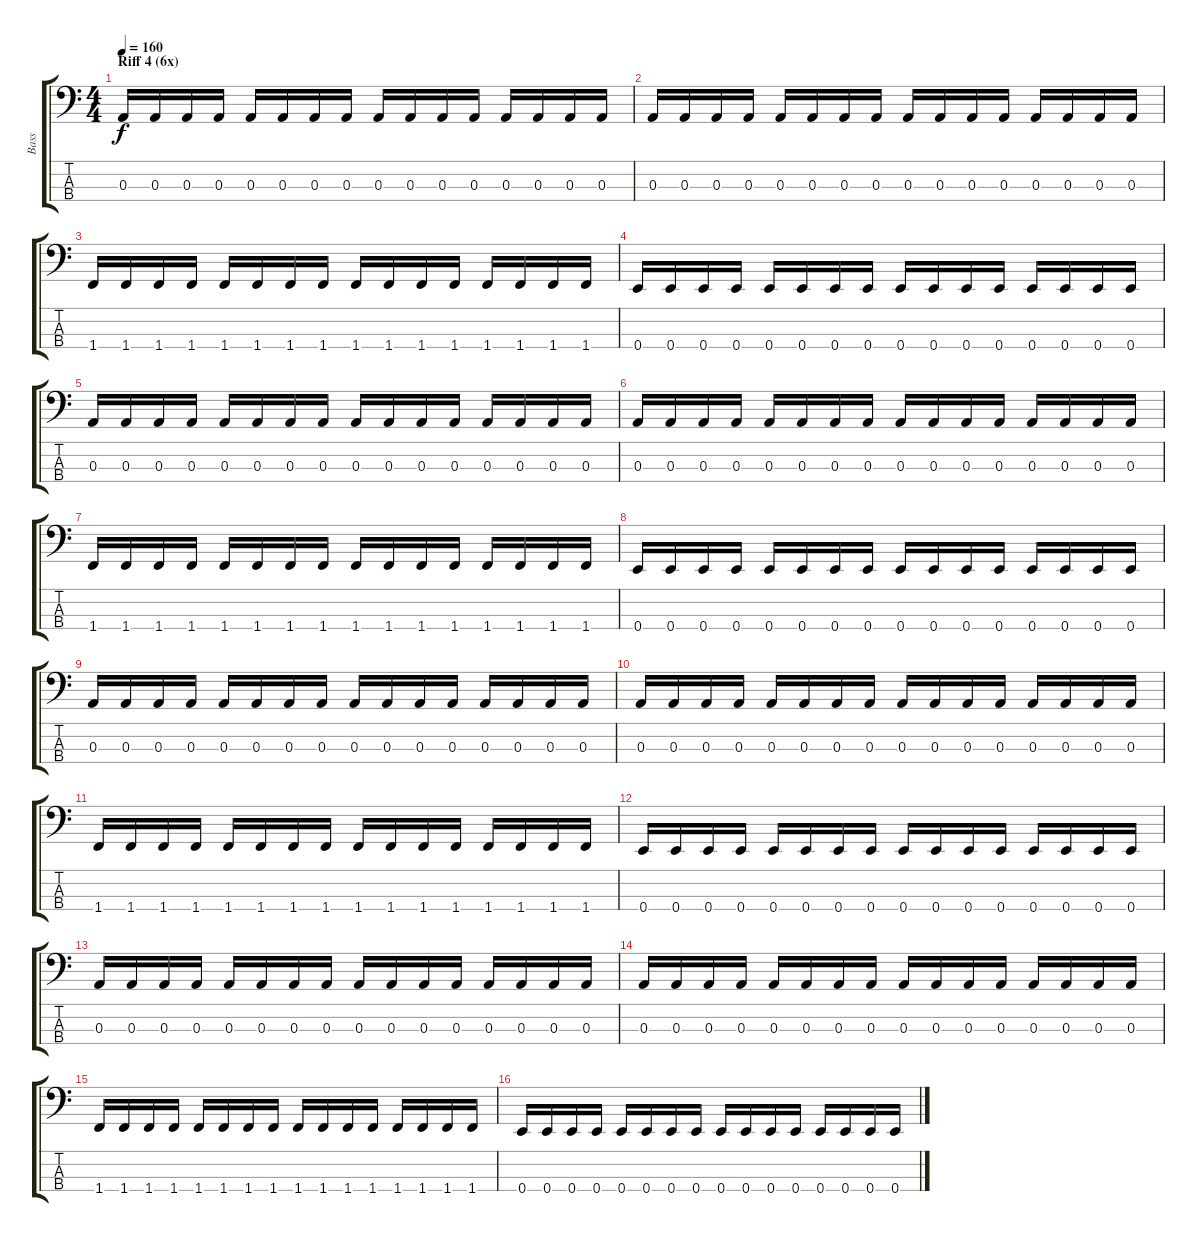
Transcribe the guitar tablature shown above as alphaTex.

\track ("Bass" "Bass") {instrument electricbasspick}
\staff {score tabs}
\tuning (G2 D2 A1 E1) {hide}
\ts (4 4)
\section ("" "Riff 4 (6x)")
\tempo 160
\clef f4
\ks c
0.3.16{dy f} 0.3.16 0.3.16 0.3.16 0.3.16 0.3.16 0.3.16 0.3.16 0.3.16 0.3.16 0.3.16 0.3.16 0.3.16 0.3.16 0.3.16 0.3.16 |
0.3.16 0.3.16 0.3.16 0.3.16 0.3.16 0.3.16 0.3.16 0.3.16 0.3.16 0.3.16 0.3.16 0.3.16 0.3.16 0.3.16 0.3.16 0.3.16 |
1.4.16 1.4.16 1.4.16 1.4.16 1.4.16 1.4.16 1.4.16 1.4.16 1.4.16 1.4.16 1.4.16 1.4.16 1.4.16 1.4.16 1.4.16 1.4.16 |
0.4.16 0.4.16 0.4.16 0.4.16 0.4.16 0.4.16 0.4.16 0.4.16 0.4.16 0.4.16 0.4.16 0.4.16 0.4.16 0.4.16 0.4.16 0.4.16 |
0.3.16 0.3.16 0.3.16 0.3.16 0.3.16 0.3.16 0.3.16 0.3.16 0.3.16 0.3.16 0.3.16 0.3.16 0.3.16 0.3.16 0.3.16 0.3.16 |
0.3.16 0.3.16 0.3.16 0.3.16 0.3.16 0.3.16 0.3.16 0.3.16 0.3.16 0.3.16 0.3.16 0.3.16 0.3.16 0.3.16 0.3.16 0.3.16 |
1.4.16 1.4.16 1.4.16 1.4.16 1.4.16 1.4.16 1.4.16 1.4.16 1.4.16 1.4.16 1.4.16 1.4.16 1.4.16 1.4.16 1.4.16 1.4.16 |
0.4.16 0.4.16 0.4.16 0.4.16 0.4.16 0.4.16 0.4.16 0.4.16 0.4.16 0.4.16 0.4.16 0.4.16 0.4.16 0.4.16 0.4.16 0.4.16 |
0.3.16 0.3.16 0.3.16 0.3.16 0.3.16 0.3.16 0.3.16 0.3.16 0.3.16 0.3.16 0.3.16 0.3.16 0.3.16 0.3.16 0.3.16 0.3.16 |
0.3.16 0.3.16 0.3.16 0.3.16 0.3.16 0.3.16 0.3.16 0.3.16 0.3.16 0.3.16 0.3.16 0.3.16 0.3.16 0.3.16 0.3.16 0.3.16 |
1.4.16 1.4.16 1.4.16 1.4.16 1.4.16 1.4.16 1.4.16 1.4.16 1.4.16 1.4.16 1.4.16 1.4.16 1.4.16 1.4.16 1.4.16 1.4.16 |
0.4.16 0.4.16 0.4.16 0.4.16 0.4.16 0.4.16 0.4.16 0.4.16 0.4.16 0.4.16 0.4.16 0.4.16 0.4.16 0.4.16 0.4.16 0.4.16 |
0.3.16 0.3.16 0.3.16 0.3.16 0.3.16 0.3.16 0.3.16 0.3.16 0.3.16 0.3.16 0.3.16 0.3.16 0.3.16 0.3.16 0.3.16 0.3.16 |
0.3.16 0.3.16 0.3.16 0.3.16 0.3.16 0.3.16 0.3.16 0.3.16 0.3.16 0.3.16 0.3.16 0.3.16 0.3.16 0.3.16 0.3.16 0.3.16 |
1.4.16 1.4.16 1.4.16 1.4.16 1.4.16 1.4.16 1.4.16 1.4.16 1.4.16 1.4.16 1.4.16 1.4.16 1.4.16 1.4.16 1.4.16 1.4.16 |
0.4.16 0.4.16 0.4.16 0.4.16 0.4.16 0.4.16 0.4.16 0.4.16 0.4.16 0.4.16 0.4.16 0.4.16 0.4.16 0.4.16 0.4.16 0.4.16
